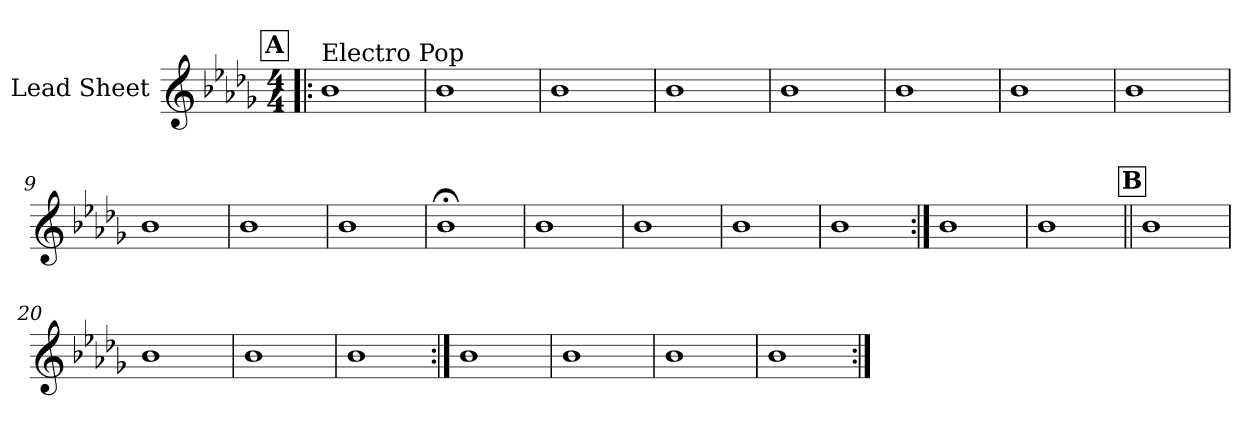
**kern
*part1
*staff1
*I"Lead Sheet
*clefG2
*k[b-e-a-d-g-]
*D-:
*M4/4
*MM97
!!LO:REH:place=s1:a:fs=14:t=A
=1!|:
!LO:TX:a:t=Electro Pop
1b-
=2
1b-
=3
1b-
=4
1b-
!!LO:LB:g=z
=5
1b-
=6
1b-
=7
1b-
=8
1b-
!!LO:LB:g=z
=9
1b-
=10
1b-
=11
1b-
=12
1b-;<
!!LO:LB:g=z
=13
1b-
=14
1b-
=15
1b-
=16
1b-
!!LO:LB:g=z
=17:|!
1b-
=18
1b-
!!LO:LB:g=z
!!LO:REH:place=s1:a:fs=14:t=B
=19||
1b-
=20
1b-
=21
1b-
=22
1b-
!!LO:LB:g=z
=23:|!
1b-
=24
1b-
=25
1b-
=26
1b-
=:|!
*-
